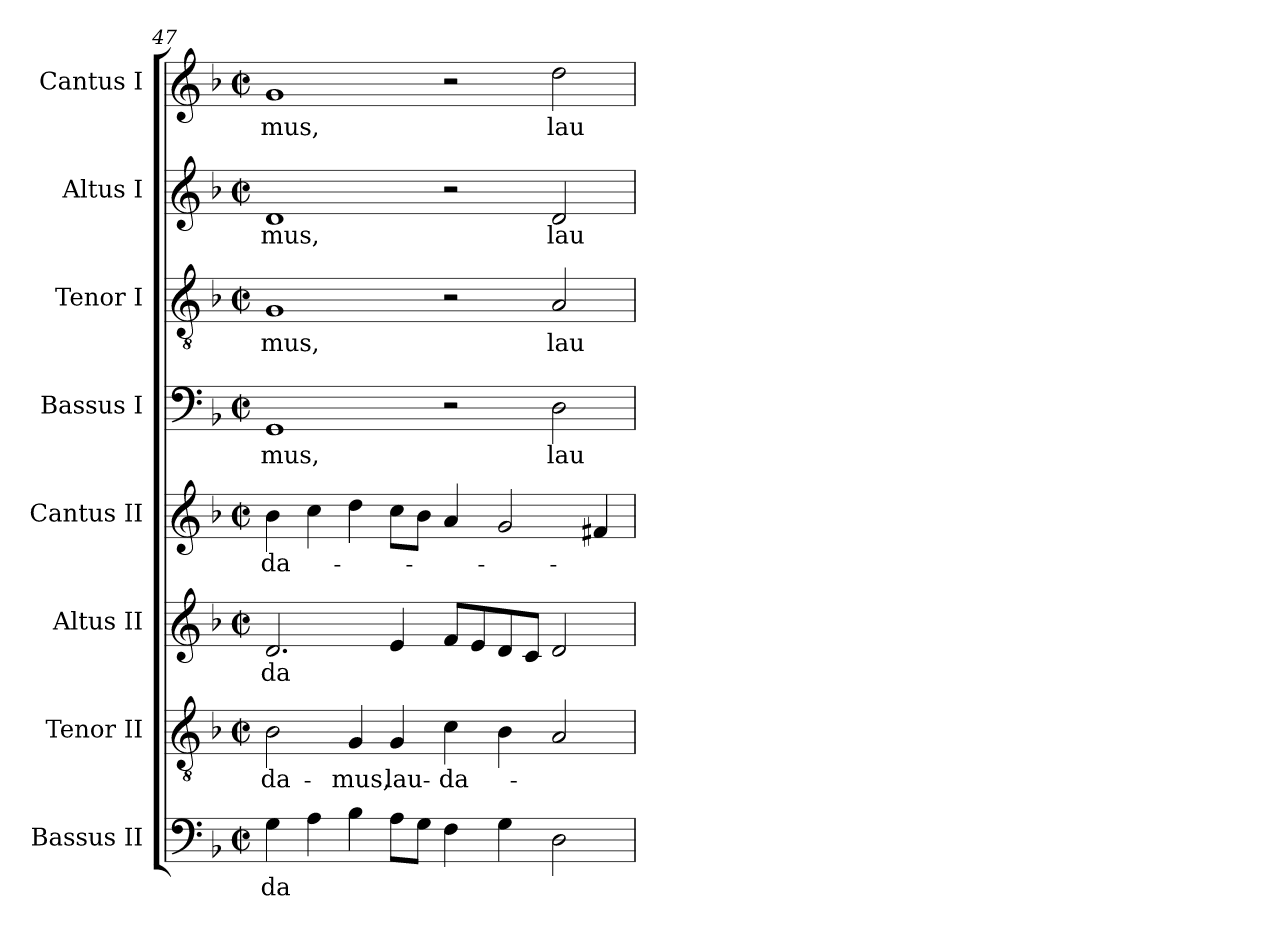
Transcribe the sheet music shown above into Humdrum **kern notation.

**kern	**text	**kern	**text	**kern	**text	**kern	**text	**kern	**text	**kern	**text	**kern	**text	**kern	**text
*part8	*part8	*part7	*part7	*part6	*part6	*part5	*part5	*part4	*part4	*part3	*part3	*part2	*part2	*part1	*part1
*staff8	*staff8	*staff7	*staff7	*staff6	*staff6	*staff5	*staff5	*staff4	*staff4	*staff3	*staff3	*staff2	*staff2	*staff1	*staff1
*I"Bassus II	*	*I"Tenor II	*	*I"Altus II	*	*I"Cantus II	*	*I"Bassus I	*	*I"Tenor I	*	*I"Altus I	*	*I"Cantus I	*
!!LO:LB:g=z
*clefF4	*	*clefGv2	*	*clefG2	*	*clefG2	*	*clefF4	*	*clefGv2	*	*clefG2	*	*clefG2	*
*k[b-]	*	*k[b-]	*	*k[b-]	*	*k[b-]	*	*k[b-]	*	*k[b-]	*	*k[b-]	*	*k[b-]	*
*F:	*	*F:	*	*F:	*	*F:	*	*F:	*	*F:	*	*F:	*	*F:	*
*M2/2	*	*M2/2	*	*M2/2	*	*M2/2	*	*M2/2	*	*M2/2	*	*M2/2	*	*M2/2	*
*met(c|)	*	*met(c|)	*	*met(c|)	*	*met(c|)	*	*met(c|)	*	*met(c|)	*	*met(c|)	*	*met(c|)	*
=47	=47	=47	=47	=47	=47	=47	=47	=47	=47	=47	=47	=47	=47	=47	=47
!	!LO:LY:b	!	!LO:LY:b:cj	!	!LO:LY:b:cj	!	!LO:LY:b	!	!LO:LY:b:cj	!	!LO:LY:b:cj	!	!LO:LY:b:cj	!	!LO:LY:b:cj
4G\	da	2B-\	da-	2.d/	da	4b-\	da-	1GG	mus,	1G	mus,	1d	-mus,	1g	mus,
4A\	.	.	.	.	.	4cc\	.	.	.	.	.	.	.	.	.
!	!	!	!LO:LY:b:cj	!	!	!	!	!	!	!	!	!	!	!	!
4B-\	.	4G/	-mus,	.	.	4dd\	.	.	.	.	.	.	.	.	.
!	!	!	!LO:LY:b:cj	!	!	!	!	!	!	!	!	!	!	!	!
8A\L	.	4G/	lau-	4e/	.	8cc\L	.	.	.	.	.	.	.	.	.
8G\J	.	.	.	.	.	8b-\J	.	.	.	.	.	.	.	.	.
!	!	!	!LO:LY:b	!	!	!	!	!	!	!	!	!	!	!	!
4F\	.	4c\	-da-	8f/L	.	4a/	.	2r	.	2r	.	2r	.	2r	.
.	.	.	.	8e/	.	.	.	.	.	.	.	.	.	.	.
4G\	.	4B-\	.	8d/	.	2g/	.	.	.	.	.	.	.	.	.
.	.	.	.	8c/J	.	.	.	.	.	.	.	.	.	.	.
!	!	!	!	!	!	!	!	!	!LO:LY:b:cj	!	!LO:LY:b:cj	!	!LO:LY:b:cj	!	!LO:LY:b:cj
2D\	.	2A/	.	2d/	.	.	.	2D\	lau	2A/	lau-	2d/	lau-	2dd\	lau-
.	.	.	.	.	.	4f#X/	.	.	.	.	.	.	.	.	.
=	=	=	=	=	=	=	=	=	=	=	=	=	=	=	=
*-	*-	*-	*-	*-	*-	*-	*-	*-	*-	*-	*-	*-	*-	*-	*-
